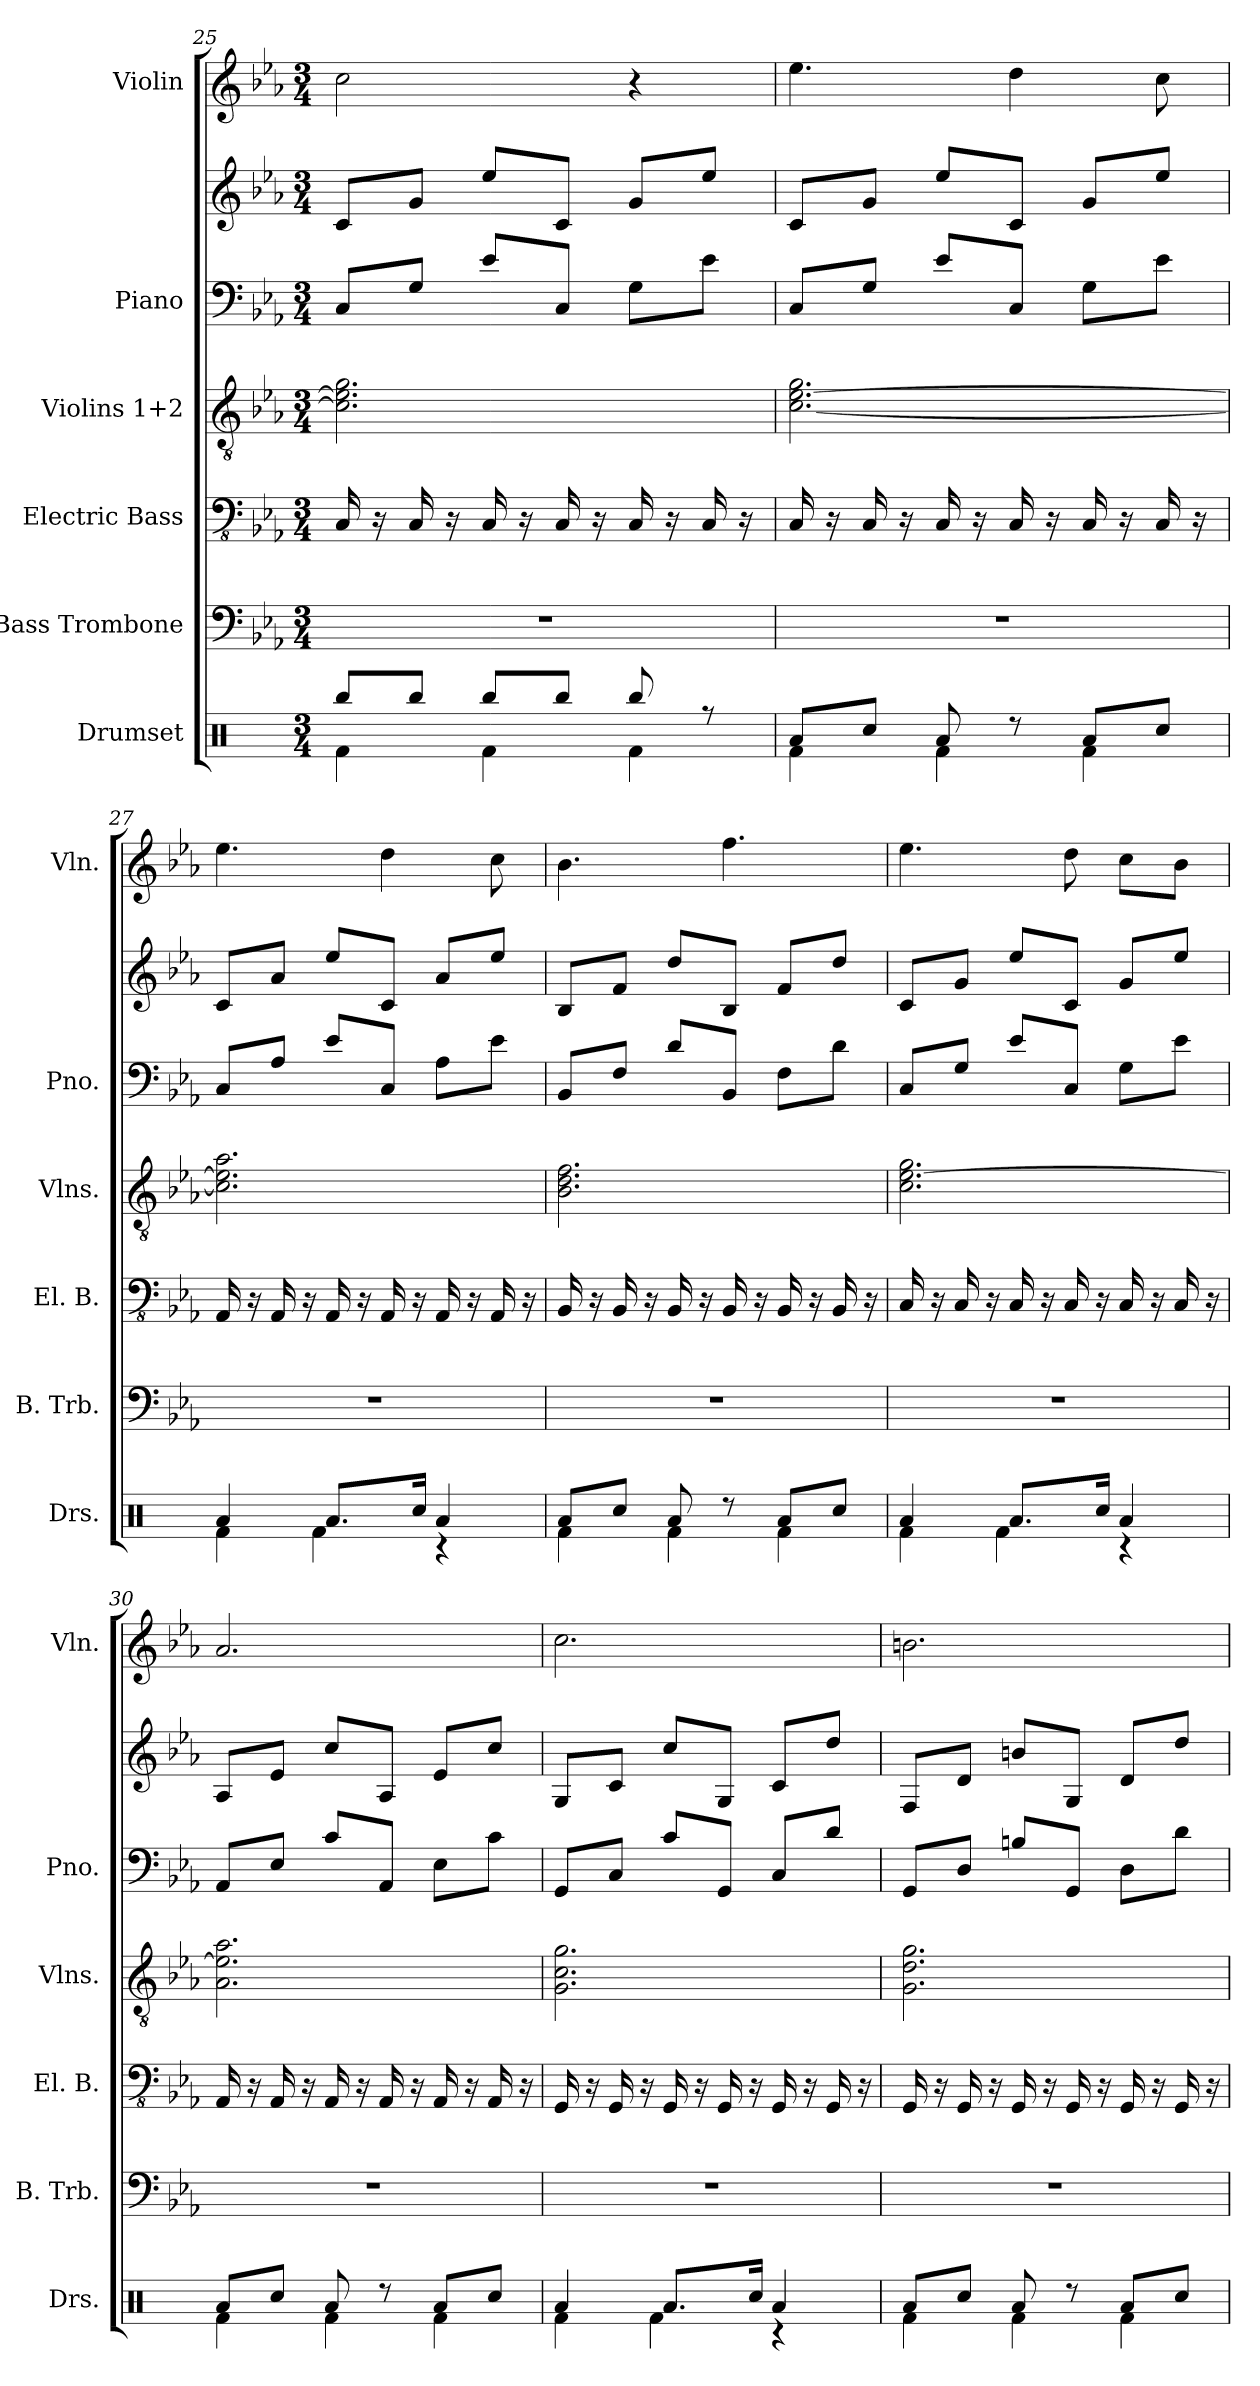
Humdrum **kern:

**kern	**kern	**kern	**kern	**kern	**kern	**kern
*part6	*part5	*part4	*part3	*part2	*part2	*part1
*staff7	*staff6	*staff5	*staff4	*staff3	*staff2	*staff1
*I"Drumset	*I"Bass Trombone	*I"Electric Bass	*I"Violins 1+2	*I"Piano	*	*I"Violin
*I'Drs.	*I'B. Trb.	*I'El. B.	*I'Vlns.	*I'Pno.	*	*I'Vln.
!!LO:PB:g=z
*clefX	*clefF4	*clefFv4	*clefGv2	*clefF4	*clefG2	*clefG2
*k[]	*k[b-e-a-]	*k[b-e-a-]	*k[b-e-a-]	*k[b-e-a-]	*k[b-e-a-]	*k[b-e-a-]
*C:	*E-:	*E-:	*E-:	*E-:	*E-:	*E-:
*M3/4	*M3/4	*M3/4	*M3/4	*M3/4	*M3/4	*M3/4
=25	=25	=25	=25	=25	=25	=25
*^	*	*	*	*	*	*
8Rbb/L	4Rf\	2.r	16CC/	2.c\] 2.e-\] 2.g\	8C/L	8c/L	2cc\
.	.	.	16r	.	.	.	.
8Rbb/J	.	.	16CC/	.	8G/J	8g/J	.
.	.	.	16r	.	.	.	.
8Rbb/L	4Rf\	.	16CC/	.	8e-/L	8ee-/L	.
.	.	.	16r	.	.	.	.
8Rbb/J	.	.	16CC/	.	8C/J	8c/J	.
.	.	.	16r	.	.	.	.
8Rbb/	4Rf\	.	16CC/	.	8G\L	8g/L	4r
.	.	.	16r	.	.	.	.
8r	.	.	16CC/	.	8e-\J	8ee-/J	.
.	.	.	16r	.	.	.	.
=26	=26	=26	=26	=26	=26	=26	=26
8Ra/L	4Rf\	2.r	16CC/	[2.c\ [2.e-\ 2.g\	8C/L	8c/L	4.ee-\
.	.	.	16r	.	.	.	.
8Rcc/J	.	.	16CC/	.	8G/J	8g/J	.
.	.	.	16r	.	.	.	.
8Ra/	4Rf\	.	16CC/	.	8e-/L	8ee-/L	.
.	.	.	16r	.	.	.	.
8r	.	.	16CC/	.	8C/J	8c/J	4dd\
.	.	.	16r	.	.	.	.
8Ra/L	4Rf\	.	16CC/	.	8G\L	8g/L	.
.	.	.	16r	.	.	.	.
8Rcc/J	.	.	16CC/	.	8e-\J	8ee-/J	8cc\
.	.	.	16r	.	.	.	.
!!LO:PB:g=z
=27	=27	=27	=27	=27	=27	=27	=27
4Ra/	4Rf\	2.r	16AAA-/	2.c\] 2.e-\] 2.a-\	8C/L	8c/L	4.ee-\
.	.	.	16r	.	.	.	.
.	.	.	16AAA-/	.	8A-/J	8a-/J	.
.	.	.	16r	.	.	.	.
8.Ra/L	4Rf\	.	16AAA-/	.	8e-/L	8ee-/L	.
.	.	.	16r	.	.	.	.
.	.	.	16AAA-/	.	8C/J	8c/J	4dd\
16Rcc/Jk	.	.	16r	.	.	.	.
4Ra/	4r	.	16AAA-/	.	8A-\L	8a-/L	.
.	.	.	16r	.	.	.	.
.	.	.	16AAA-/	.	8e-\J	8ee-/J	8cc\
.	.	.	16r	.	.	.	.
=28	=28	=28	=28	=28	=28	=28	=28
8Ra/L	4Rf\	2.r	16BBB-/	2.B-\ 2.d\ 2.f\	8BB-/L	8B-/L	4.b-\
.	.	.	16r	.	.	.	.
8Rcc/J	.	.	16BBB-/	.	8F/J	8f/J	.
.	.	.	16r	.	.	.	.
8Ra/	4Rf\	.	16BBB-/	.	8d/L	8dd/L	.
.	.	.	16r	.	.	.	.
8r	.	.	16BBB-/	.	8BB-/J	8B-/J	4.ff\
.	.	.	16r	.	.	.	.
8Ra/L	4Rf\	.	16BBB-/	.	8F\L	8f/L	.
.	.	.	16r	.	.	.	.
8Rcc/J	.	.	16BBB-/	.	8d\J	8dd/J	.
.	.	.	16r	.	.	.	.
!!LO:PB:g=z
=29	=29	=29	=29	=29	=29	=29	=29
4Ra/	4Rf\	2.r	16CC/	2.c\ [2.e-\ 2.g\	8C/L	8c/L	4.ee-\
.	.	.	16r	.	.	.	.
.	.	.	16CC/	.	8G/J	8g/J	.
.	.	.	16r	.	.	.	.
8.Ra/L	4Rf\	.	16CC/	.	8e-/L	8ee-/L	.
.	.	.	16r	.	.	.	.
.	.	.	16CC/	.	8C/J	8c/J	8dd\
16Rcc/Jk	.	.	16r	.	.	.	.
4Ra/	4r	.	16CC/	.	8G\L	8g/L	8cc\L
.	.	.	16r	.	.	.	.
.	.	.	16CC/	.	8e-\J	8ee-/J	8b-\J
.	.	.	16r	.	.	.	.
=30	=30	=30	=30	=30	=30	=30	=30
8Ra/L	4Rf\	2.r	16AAA-/	2.A-\ 2.e-\] 2.a-\	8AA-/L	8A-/L	2.a-/
.	.	.	16r	.	.	.	.
8Rcc/J	.	.	16AAA-/	.	8E-/J	8e-/J	.
.	.	.	16r	.	.	.	.
8Ra/	4Rf\	.	16AAA-/	.	8c/L	8cc/L	.
.	.	.	16r	.	.	.	.
8r	.	.	16AAA-/	.	8AA-/J	8A-/J	.
.	.	.	16r	.	.	.	.
8Ra/L	4Rf\	.	16AAA-/	.	8E-\L	8e-/L	.
.	.	.	16r	.	.	.	.
8Rcc/J	.	.	16AAA-/	.	8c\J	8cc/J	.
.	.	.	16r	.	.	.	.
!!LO:PB:g=z
=31	=31	=31	=31	=31	=31	=31	=31
4Ra/	4Rf\	2.r	16GGG/	2.G\ 2.c\ 2.g\	8GG/L	8G/L	2.cc\
.	.	.	16r	.	.	.	.
.	.	.	16GGG/	.	8C/J	8c/J	.
.	.	.	16r	.	.	.	.
8.Ra/L	4Rf\	.	16GGG/	.	8c/L	8cc/L	.
.	.	.	16r	.	.	.	.
.	.	.	16GGG/	.	8GG/J	8G/J	.
16Rcc/Jk	.	.	16r	.	.	.	.
4Ra/	4r	.	16GGG/	.	8C/L	8c/L	.
.	.	.	16r	.	.	.	.
.	.	.	16GGG/	.	8d/J	8dd/J	.
.	.	.	16r	.	.	.	.
=32	=32	=32	=32	=32	=32	=32	=32
8Ra/L	4Rf\	2.r	16GGG/	2.G\ 2.d\ 2.g\	8GG/L	8F/L	2.bn\
.	.	.	16r	.	.	.	.
8Rcc/J	.	.	16GGG/	.	8D/J	8d/J	.
.	.	.	16r	.	.	.	.
8Ra/	4Rf\	.	16GGG/	.	8Bn/L	8bn/L	.
.	.	.	16r	.	.	.	.
8r	.	.	16GGG/	.	8GG/J	8G/J	.
.	.	.	16r	.	.	.	.
8Ra/L	4Rf\	.	16GGG/	.	8D\L	8d/L	.
.	.	.	16r	.	.	.	.
8Rcc/J	.	.	16GGG/	.	8d\J	8dd/J	.
.	.	.	16r	.	.	.	.
*v	*v	*	*	*	*	*	*
=	=	=	=	=	=	=
*-	*-	*-	*-	*-	*-	*-
